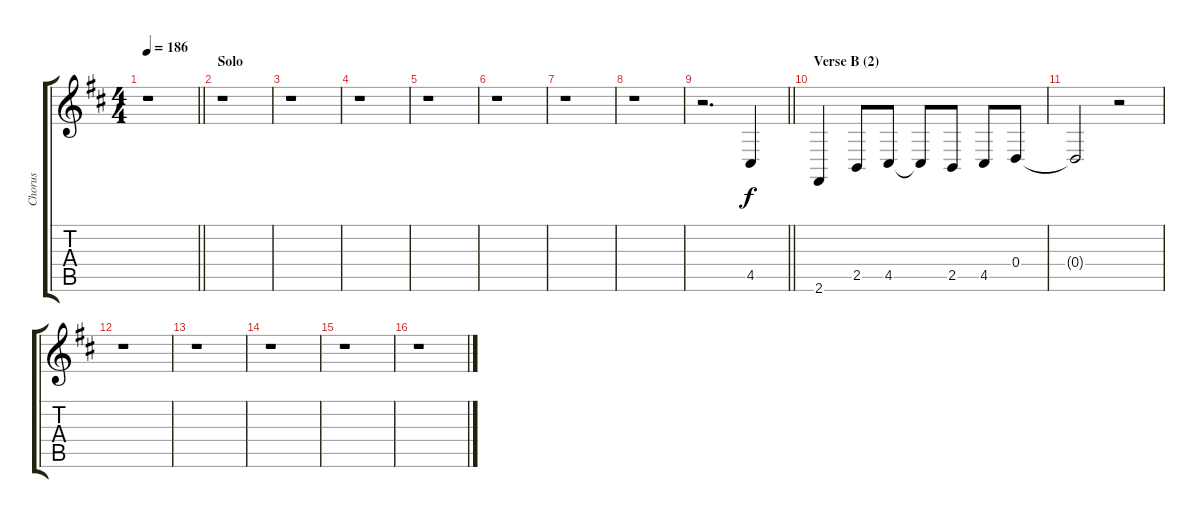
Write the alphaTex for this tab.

\track ("Chorus" "Chorus") {instrument sopranosax}
\staff {score tabs}
\tuning (E4 B3 G3 D3 A2 E2) {hide}
\ts (4 4)
\tempo 186
\clef g2
\barLineRight lightlight
\ks d
r.1{dy f} |
\section ("" "Solo")
r.1 |
r.1 |
r.1 |
r.1 |
r.1 |
r.1 |
r.1 |
\barLineRight lightlight
r.2{d} 4.5.4 |
\section ("" "Verse B (2)")
2.6.4 2.5.8 4.5.8 4.5{t}.8 2.5.8 4.5.8 0.4.8 |
0.4{t}.2 r.2 |
r.1 |
r.1 |
r.1 |
r.1 |
r.1
